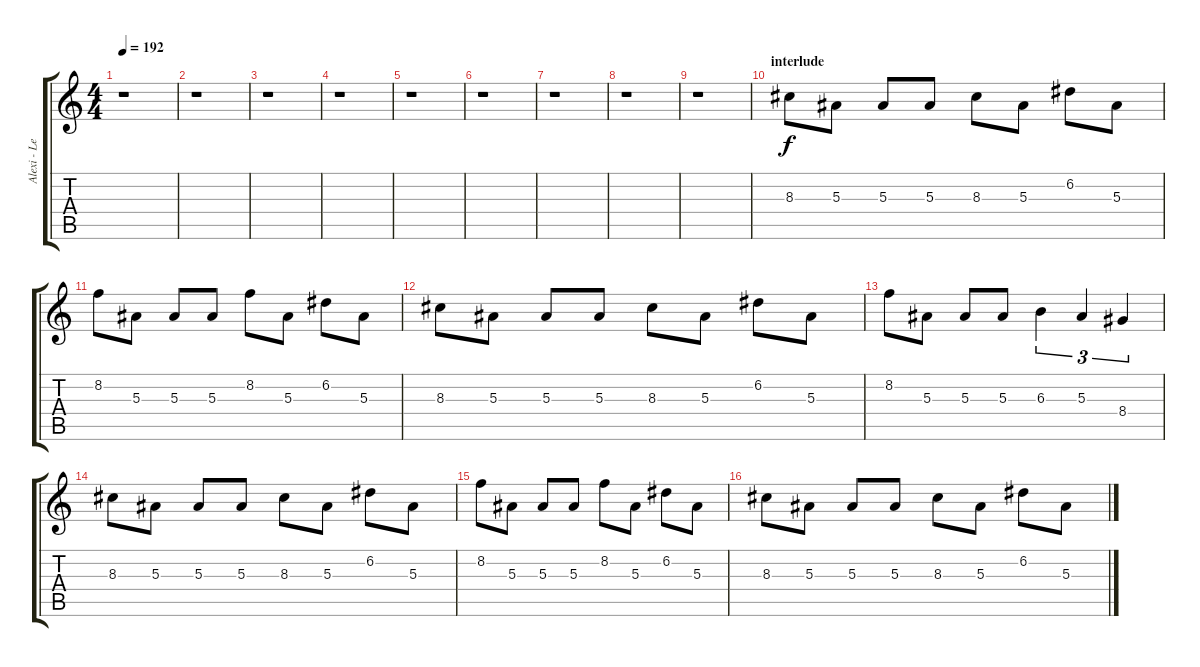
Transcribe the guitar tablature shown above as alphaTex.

\track ("Alexi - Lead" "Alexi - Le") {instrument overdrivenguitar}
\staff {score tabs}
\tuning (D4 A3 F3 C3 G2 D2) {hide}
\ts (4 4)
\tempo 192
\clef g2
\ks c
r.1{dy f} |
r.1 |
r.1 |
r.1 |
r.1 |
r.1 |
r.1 |
r.1 |
r.1 |
\section ("" "interlude")
8.3.8 5.3.8 5.3.8 5.3.8 8.3.8 5.3.8 6.2.8 5.3.8 |
8.2.8 5.3.8 5.3.8 5.3.8 8.2.8 5.3.8 6.2.8 5.3.8 |
8.3.8 5.3.8 5.3.8 5.3.8 8.3.8 5.3.8 6.2.8 5.3.8 |
8.2.8 5.3.8 5.3.8 5.3.8 6.3.4{tu (3 2)} 5.3.4{tu (3 2)} 8.4.4{tu (3 2)} |
8.3.8 5.3.8 5.3.8 5.3.8 8.3.8 5.3.8 6.2.8 5.3.8 |
8.2.8 5.3.8 5.3.8 5.3.8 8.2.8 5.3.8 6.2.8 5.3.8 |
8.3.8 5.3.8 5.3.8 5.3.8 8.3.8 5.3.8 6.2.8 5.3.8
